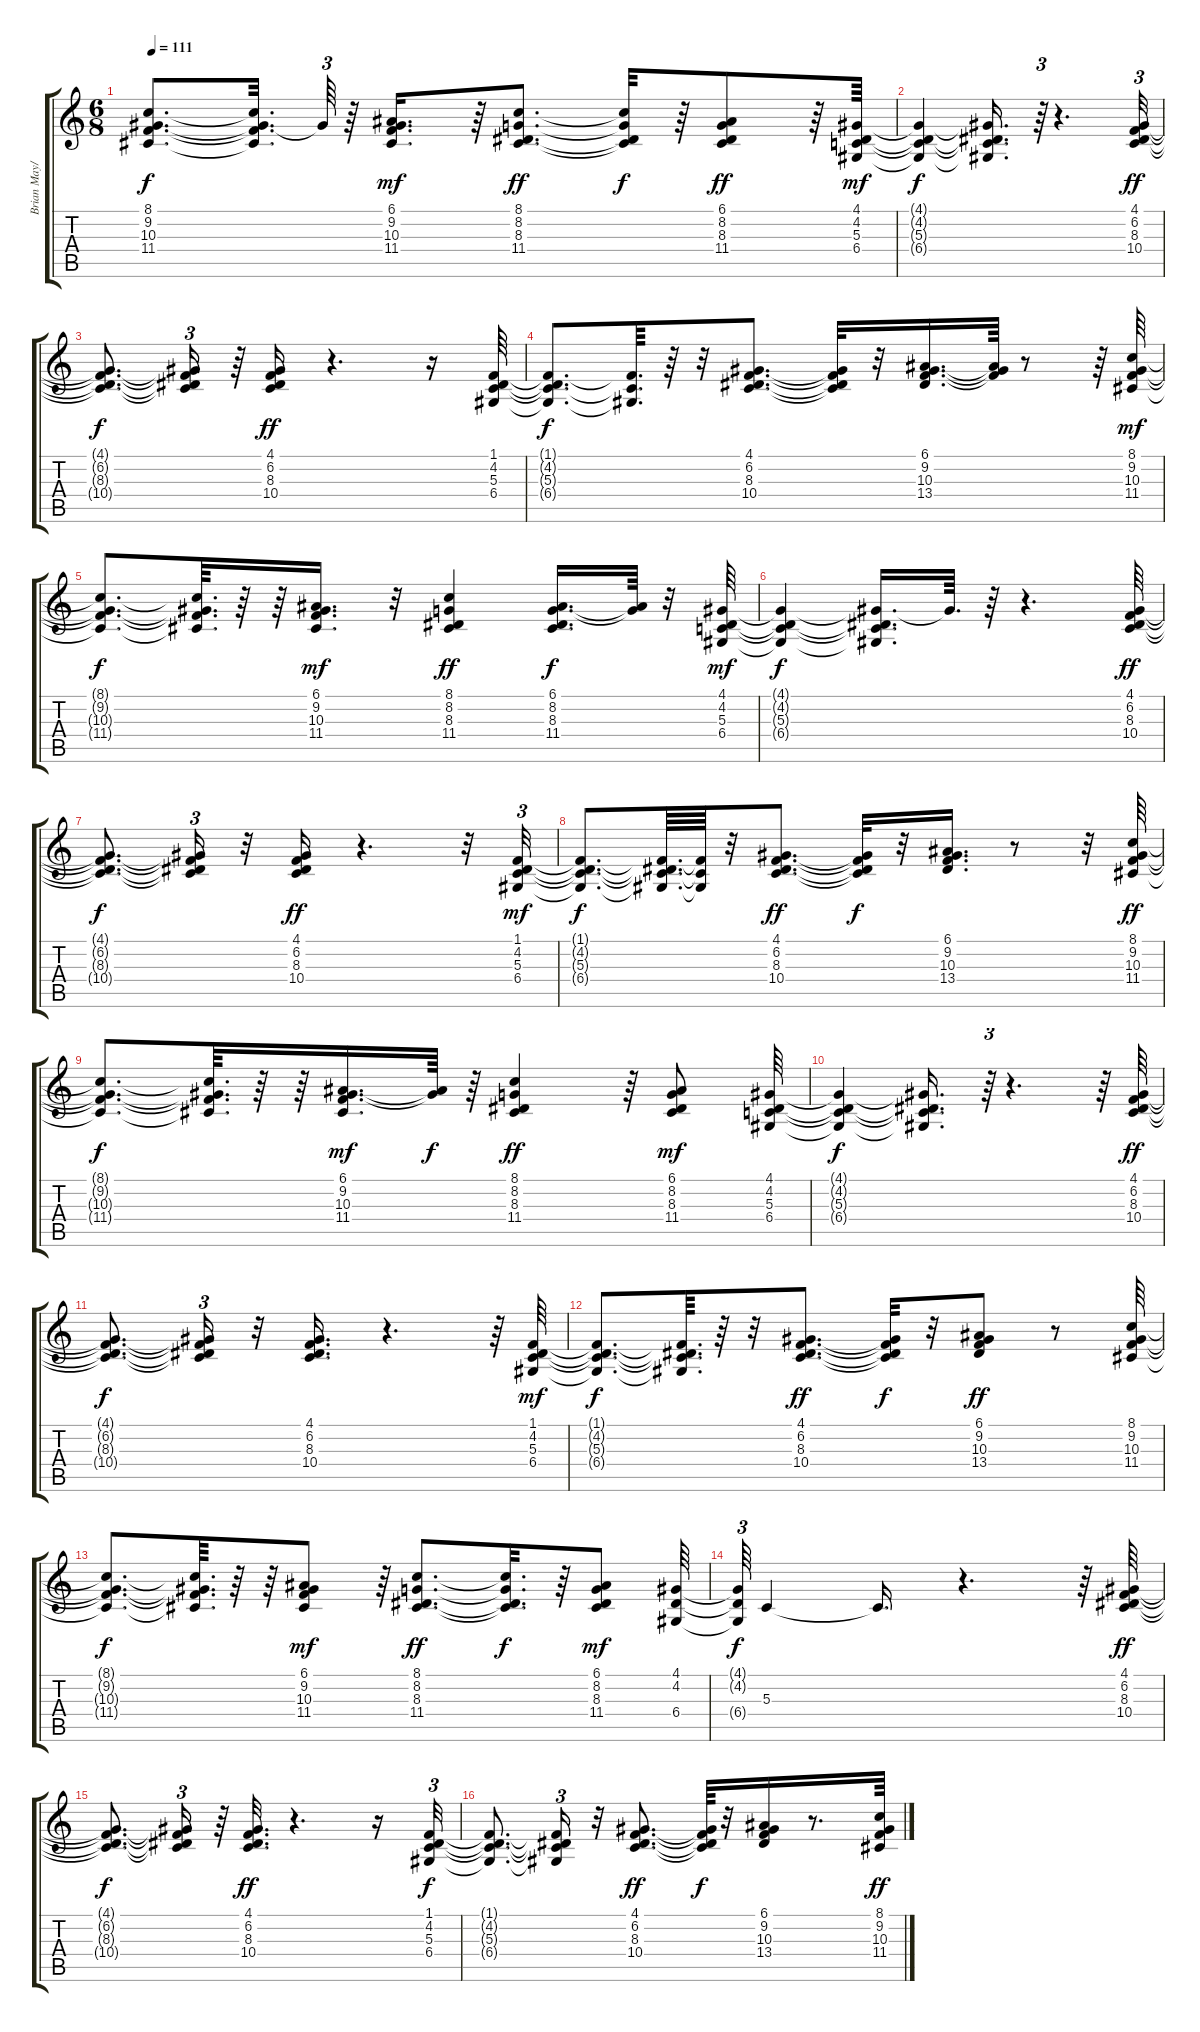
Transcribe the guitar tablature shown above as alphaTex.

\track ("Brian May/Roger Taylor Chorus" "Brian May/") {mute instrument choiraahs}
\staff {score tabs}
\tuning (E4 B3 G3 D3 A2 E2) {hide}
\ts (6 8)
\tempo 111
\clef g2
\ks c
(8.1{t} 9.2{t} 10.3{t} 11.4{t}).8{d dy f} (8.1{t} 9.2{t} 10.3{t} 11.4{t}).32{d} 9.2{t}.64{tu (3 2)} r.64 (6.1 9.2 10.3 11.4).16{d dy mf} r.64 (8.1 8.2 8.3 11.4).8{d dy ff} (8.1{t} 8.2{t} 8.3{t} 11.4{t}).32{dy f} r.64 (6.1 8.2 8.3 11.4).8{dy ff} r.64 (4.1 4.2 5.3 6.4).64{dy mf} |
(4.1{t} 4.2{t} 5.3{t} 6.4{t}).4{dy f} (4.1{t} 4.2{t} 5.3{t} 6.4{t}).16{d} r.64{tu (3 2)} r.4{d} (4.1 6.2 8.3 10.4).32{tu (3 2) dy ff} |
(4.1{t} 6.2{t} 8.3{t} 10.4{t}).8{d dy f} (4.1{t} 6.2{t} 8.3{t} 10.4{t}).16{tu (3 2)} r.64 (4.1 6.2 8.3 10.4).16{dy ff} r.4{d} r.16 (1.1 4.2 5.3 6.4).64 |
(1.1{t} 4.2{t} 5.3{t} 6.4{t}).8{d dy f} (1.1{t} 5.3{t} 6.4{t}).64{d} r.64 r.32 (4.1 6.2 8.3 10.4).8{d} (4.1{t} 6.2{t} 8.3{t} 10.4{t}).32 r.32 (6.1 9.2 10.3 13.4).16{d} (6.1{t} 9.2{t} 10.3{t}).64 r.8 r.64 (8.1 9.2 10.3 11.4).64{dy mf} |
(8.1{t} 9.2{t} 10.3{t} 11.4{t}).8{d dy f} (8.1{t} 9.2{t} 10.3{t} 11.4{t}).64{d} r.64 r.64 (6.1 9.2 10.3 11.4).16{d dy mf} r.32 (8.1 8.2 8.3 11.4).4{dy ff} (6.1 8.2 8.3 11.4).16{d dy f} (6.1{t} 8.2{t}).64 r.32 (4.1 4.2 5.3 6.4).64{dy mf} |
(4.1{t} 4.2{t} 5.3{t} 6.4{t}).4{dy f} (4.1{t} 4.2{t} 5.3{t} 6.4{t}).16{d} 4.1{t}.64{d} r.64 r.4{d} (4.1 6.2 8.3 10.4).64{dy ff} |
(4.1{t} 6.2{t} 8.3{t} 10.4{t}).8{d dy f} (4.1{t} 6.2{t} 8.3{t} 10.4{t}).16{tu (3 2)} r.32 (4.1 6.2 8.3 10.4).16{dy ff} r.4{d} r.32 (1.1 4.2 5.3 6.4).32{tu (3 2) dy mf} |
(1.1{t} 4.2{t} 5.3{t} 6.4{t}).8{d dy f} (1.1{t} 4.2{t} 5.3{t} 6.4{t}).64{d} (1.1{t} 5.3{t} 6.4{t}).64 r.32 (4.1 6.2 8.3 10.4).8{d dy ff} (4.1{t} 6.2{t} 8.3{t} 10.4{t}).32{dy f} r.32 (6.1 9.2 10.3 13.4).16{d} r.8 r.32 (8.1 9.2 10.3 11.4).64{dy ff} |
(8.1{t} 9.2{t} 10.3{t} 11.4{t}).8{d dy f} (8.1{t} 9.2{t} 10.3{t} 11.4{t}).64{d} r.64 r.64 (6.1 9.2 10.3 11.4).16{d dy mf} (6.1{t} 9.2{t}).64{dy f} r.64 (8.1 8.2 8.3 11.4).4{dy ff} r.64 (6.1 8.2 8.3 11.4).8{dy mf} (4.1 4.2 5.3 6.4).64 |
(4.1{t} 4.2{t} 5.3{t} 6.4{t}).4{dy f} (4.1{t} 4.2{t} 5.3{t} 6.4{t}).16{d} r.64{tu (3 2)} r.4{d} r.64 (4.1 6.2 8.3 10.4).64{dy ff} |
(4.1{t} 6.2{t} 8.3{t} 10.4{t}).8{d dy f} (4.1{t} 6.2{t} 8.3{t} 10.4{t}).16{tu (3 2)} r.32 (4.1 6.2 8.3 10.4).16{d} r.4{d} r.64 (1.1 4.2 5.3 6.4).64{dy mf} |
(1.1{t} 4.2{t} 5.3{t} 6.4{t}).8{d dy f} (1.1{t} 4.2{t} 5.3{t} 6.4{t}).64{d} r.64 r.32 (4.1 6.2 8.3 10.4).8{d dy ff} (4.1{t} 6.2{t} 8.3{t} 10.4{t}).32{dy f} r.32 (6.1 9.2 10.3 13.4).8{dy ff} r.8 (8.1 9.2 10.3 11.4).64 |
(8.1{t} 9.2{t} 10.3{t} 11.4{t}).8{d dy f} (8.1{t} 9.2{t} 10.3{t} 11.4{t}).64{d} r.64 r.64 (6.1 9.2 10.3 11.4).8{dy mf} r.64 (8.1 8.2 8.3 11.4).8{d dy ff} (8.1{t} 8.2{t} 8.3{t} 11.4{t}).32{d dy f} r.64 (6.1 8.2 8.3 11.4).8{dy mf} (4.1 4.2 6.4).64 |
(4.1{t} 4.2{t} 6.4{t}).64{tu (3 2) dy f} 5.3.4 5.3{t}.16{d} r.4{d} r.64 (4.1 6.2 8.3 10.4).64{dy ff} |
(4.1{t} 6.2{t} 8.3{t} 10.4{t}).8{d dy f} (4.1{t} 6.2{t} 8.3{t} 10.4{t}).16{tu (3 2)} r.64 (4.1 6.2 8.3 10.4).32{d dy ff} r.4{d} r.16 (1.1 4.2 5.3 6.4).32{tu (3 2) dy f} |
(1.1{t} 4.2{t} 5.3{t} 6.4{t}).8{d} (1.1{t} 4.2{t} 5.3{t} 6.4{t}).16{tu (3 2)} r.32 (4.1 6.2 8.3 10.4).8{d dy ff} (4.1{t} 6.2{t} 8.3{t} 10.4{t}).64{dy f} r.32 (6.1 9.2 10.3 13.4).16 r.8{d} (8.1 9.2 10.3 11.4).64{dy ff}
